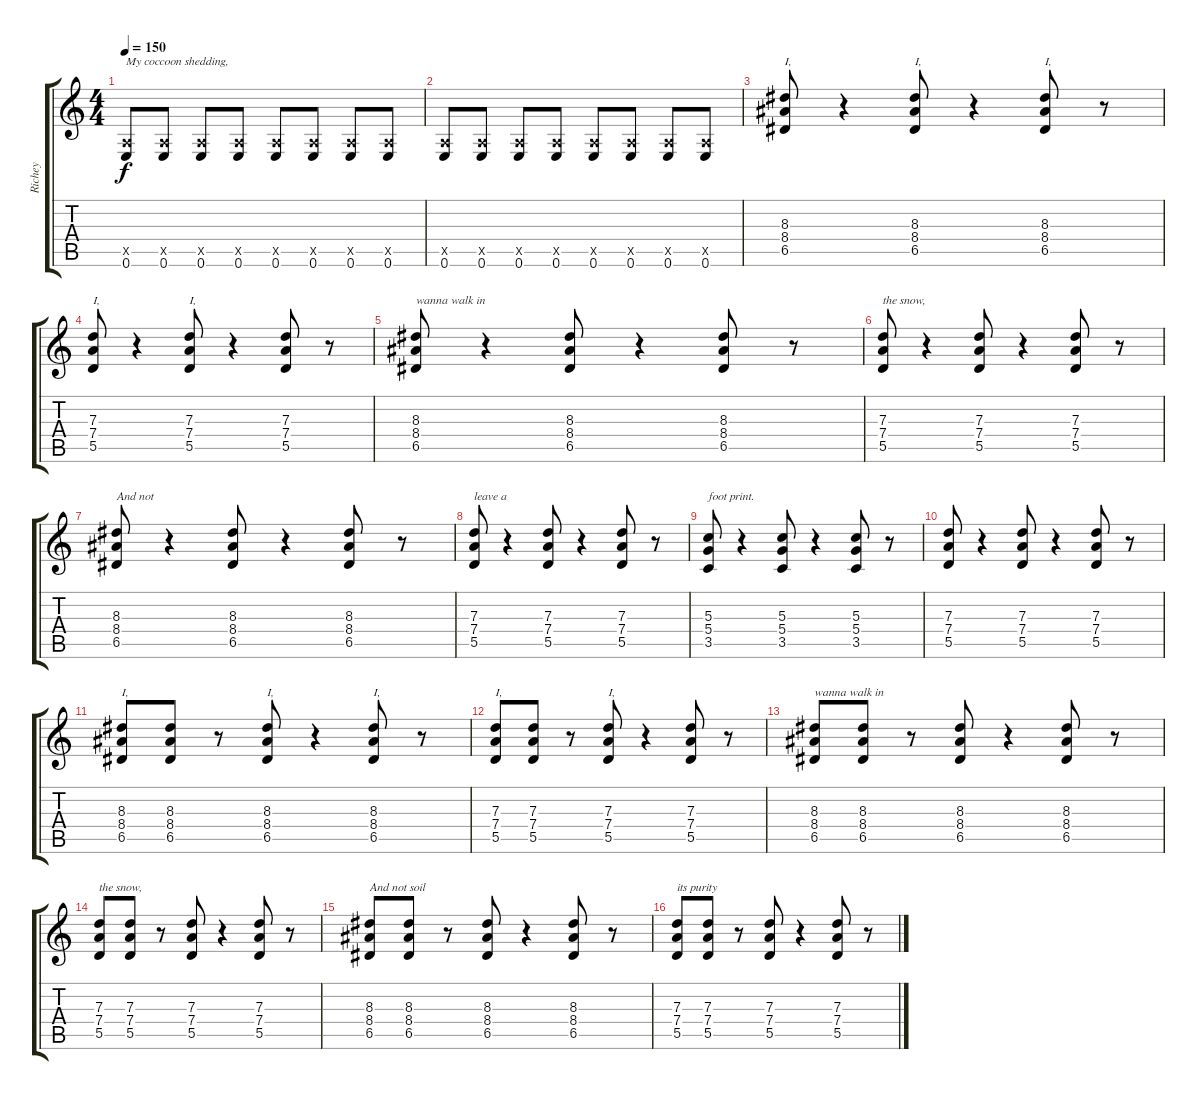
\track ("Richey" "Richey") {instrument distortionguitar}
\staff {score tabs}
\tuning (E4 B3 G3 D3 A2 E2) {hide}
\ts (4 4)
\tempo 150
\clef g2
\ks c
(0.5{x} 0.6).8{txt "My coccoon shedding," dy f} (0.5{x} 0.6).8 (0.5{x} 0.6).8 (0.5{x} 0.6).8 (0.5{x} 0.6).8 (0.5{x} 0.6).8 (0.5{x} 0.6).8 (0.5{x} 0.6).8 |
(0.5{x} 0.6).8 (0.5{x} 0.6).8 (0.5{x} 0.6).8 (0.5{x} 0.6).8 (0.5{x} 0.6).8 (0.5{x} 0.6).8 (0.5{x} 0.6).8 (0.5{x} 0.6).8 |
(8.3 8.4 6.5).8{txt "I,"} r.4 (8.3 8.4 6.5).8{txt "I,"} r.4 (8.3 8.4 6.5).8{txt "I,"} r.8 |
(7.3 7.4 5.5).8{txt "I,"} r.4 (7.3 7.4 5.5).8{txt "I,"} r.4 (7.3 7.4 5.5).8 r.8 |
(8.3 8.4 6.5).8{txt "wanna walk in"} r.4 (8.3 8.4 6.5).8 r.4 (8.3 8.4 6.5).8 r.8 |
(7.3 7.4 5.5).8{txt "the snow,"} r.4 (7.3 7.4 5.5).8 r.4 (7.3 7.4 5.5).8 r.8 |
(8.3 8.4 6.5).8{txt "And not"} r.4 (8.3 8.4 6.5).8 r.4 (8.3 8.4 6.5).8 r.8 |
(7.3 7.4 5.5).8{txt "leave a"} r.4 (7.3 7.4 5.5).8 r.4 (7.3 7.4 5.5).8 r.8 |
(5.3 5.4 3.5).8{txt "foot print."} r.4 (5.3 5.4 3.5).8 r.4 (5.3 5.4 3.5).8 r.8 |
(7.3 7.4 5.5).8 r.4 (7.3 7.4 5.5).8 r.4 (7.3 7.4 5.5).8 r.8 |
(8.3 8.4 6.5).8{txt "I,"} (8.3 8.4 6.5).8 r.8 (8.3 8.4 6.5).8{txt "I,"} r.4 (8.3 8.4 6.5).8{txt "I,"} r.8 |
(7.3 7.4 5.5).8{txt "I,"} (7.3 7.4 5.5).8 r.8 (7.3 7.4 5.5).8{txt "I,"} r.4 (7.3 7.4 5.5).8 r.8 |
(8.3 8.4 6.5).8{txt "wanna walk in"} (8.3 8.4 6.5).8 r.8 (8.3 8.4 6.5).8 r.4 (8.3 8.4 6.5).8 r.8 |
(7.3 7.4 5.5).8{txt "the snow,"} (7.3 7.4 5.5).8 r.8 (7.3 7.4 5.5).8 r.4 (7.3 7.4 5.5).8 r.8 |
(8.3 8.4 6.5).8{txt "And not soil"} (8.3 8.4 6.5).8 r.8 (8.3 8.4 6.5).8 r.4 (8.3 8.4 6.5).8 r.8 |
(7.3 7.4 5.5).8{txt "its purity"} (7.3 7.4 5.5).8 r.8 (7.3 7.4 5.5).8 r.4 (7.3 7.4 5.5).8 r.8
